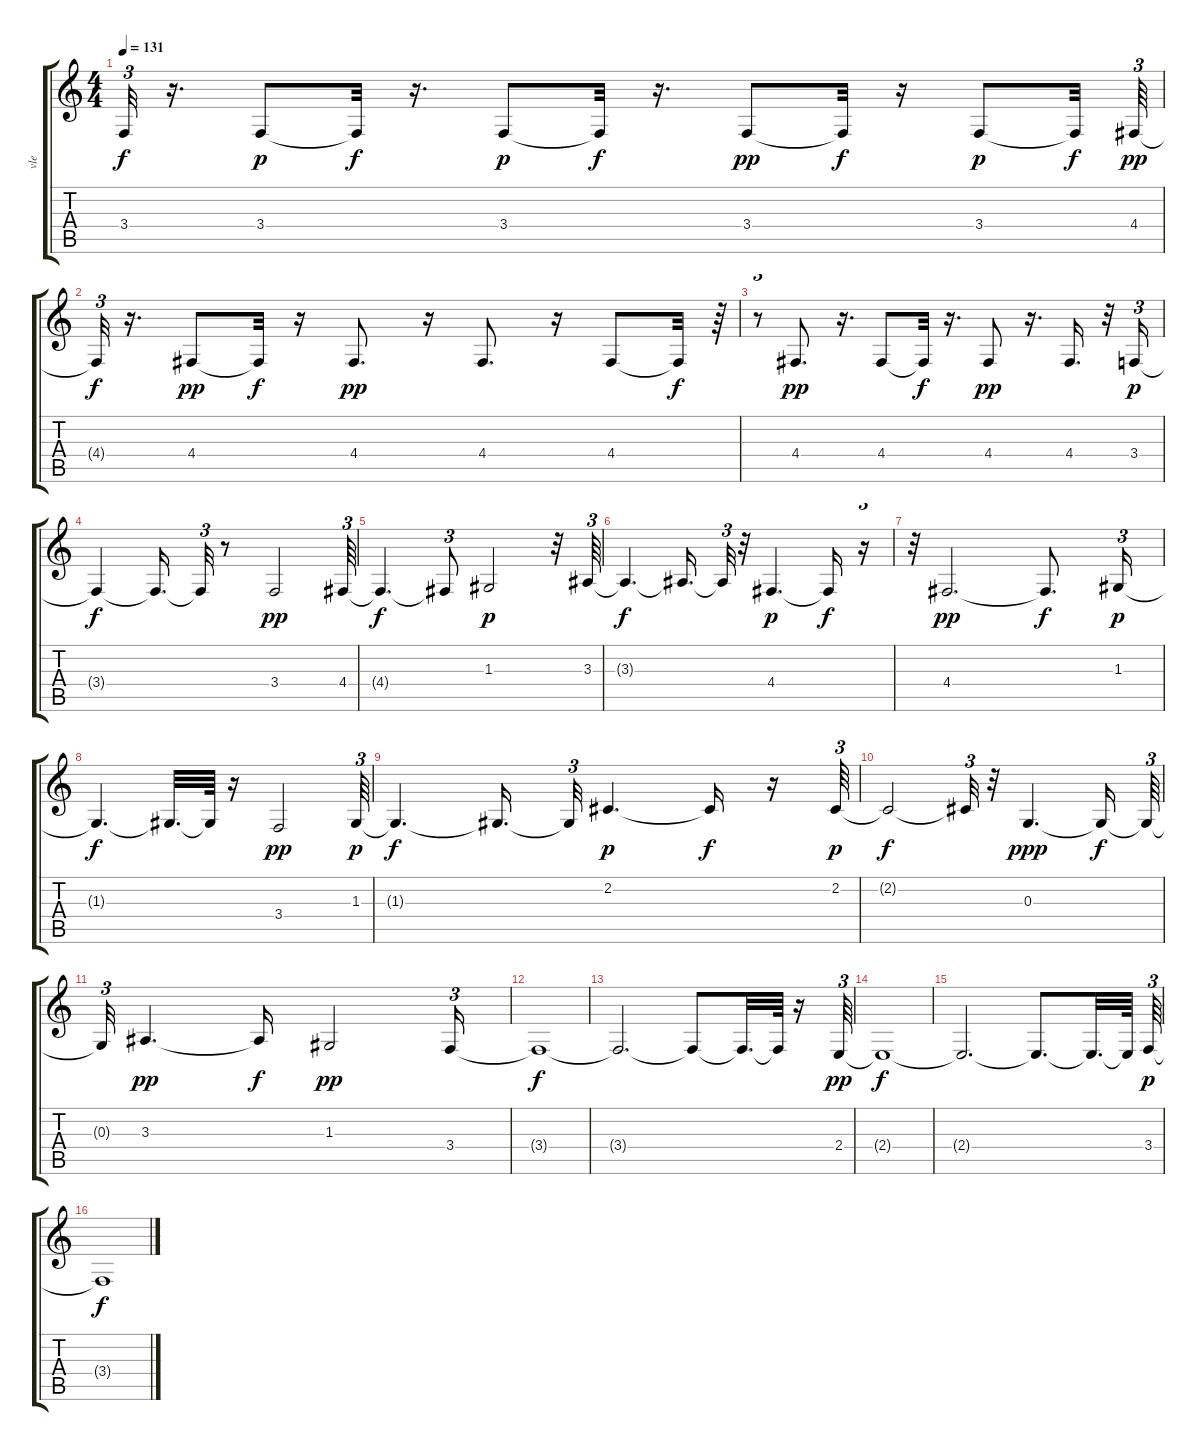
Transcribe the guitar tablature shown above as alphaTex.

\track ("vle" "vle") {instrument stringensemble2}
\staff {score tabs}
\tuning (E4 B3 G3 D3 A2 E2) {hide}
\ts (4 4)
\tempo 131
\clef g2
\ks c
3.4{t}.32{tu (3 2) dy f} r.16{d} 3.4.8{dy p} 3.4{t}.32{dy f} r.16{d} 3.4.8{dy p} 3.4{t}.32{dy f} r.16{d} 3.4.8{dy pp} 3.4{t}.32{dy f} r.16 3.4.8{dy p} 3.4{t}.32{dy f} 4.4.64{tu (3 2) dy pp} |
4.4{t}.32{tu (3 2) dy f} r.16{d} 4.4.8{dy pp} 4.4{t}.32{dy f} r.16 4.4.8{d dy pp} r.16 4.4.8{d} r.16 4.4.8 4.4{t}.32{dy f} r.64{tu (3 2)} |
r.8{tu (3 2)} 4.4.8{d dy pp} r.16{d} 4.4.8 4.4{t}.32{dy f} r.16{d} 4.4.8{dy pp} r.16{d} 4.4.16{d} r.32 3.4.16{tu (3 2) dy p} |
3.4{t}.4{dy f} 3.4{t}.16{d} 3.4{t}.32{tu (3 2)} r.8 3.4.2{dy pp} 4.4.64{tu (3 2)} |
4.4{t}.4{d dy f} 4.4{t}.8{tu (3 2)} 1.3.2{dy p} r.32 3.3.64{tu (3 2)} |
3.3{t}.4{d dy f} 3.3{t}.16{d} 3.3{t}.32{tu (3 2)} r.32 4.4.4{d dy p} 4.4{t}.16{dy f} r.16{tu (3 2)} |
r.32{tu (3 2)} 4.4.2{d dy pp} 4.4{t}.8{d dy f} 1.3.16{tu (3 2) dy p} |
1.3{t}.4{d dy f} 1.3{t}.32{d} 1.3{t}.64 r.16 3.4.2{dy pp} 1.3.64{tu (3 2) dy p} |
1.3{t}.4{d dy f} 1.3{t}.16{d} 1.3{t}.32{tu (3 2)} 2.2.4{d dy p} 2.2{t}.16{dy f} r.16 2.2.64{tu (3 2) dy p} |
2.2{t}.2{dy f} 2.2{t}.32{tu (3 2)} r.32 0.3.4{d dy ppp} 0.3{t}.16{dy f} 0.3{t}.64{tu (3 2)} |
0.3{t}.32{tu (3 2)} 3.3.4{d dy pp} 3.3{t}.16{dy f} 1.3.2{dy pp} 3.4.16{tu (3 2)} |
3.4{t}.1{dy f} |
3.4{t}.2{d} 3.4{t}.8 3.4{t}.32{d} 3.4{t}.64 r.16 2.4.64{tu (3 2) dy pp} |
2.4{t}.1{dy f} |
2.4{t}.2{d} 2.4{t}.8{d} 2.4{t}.32{d} 2.4{t}.64 3.4.64{tu (3 2) dy p} |
3.4{t}.1{dy f}
